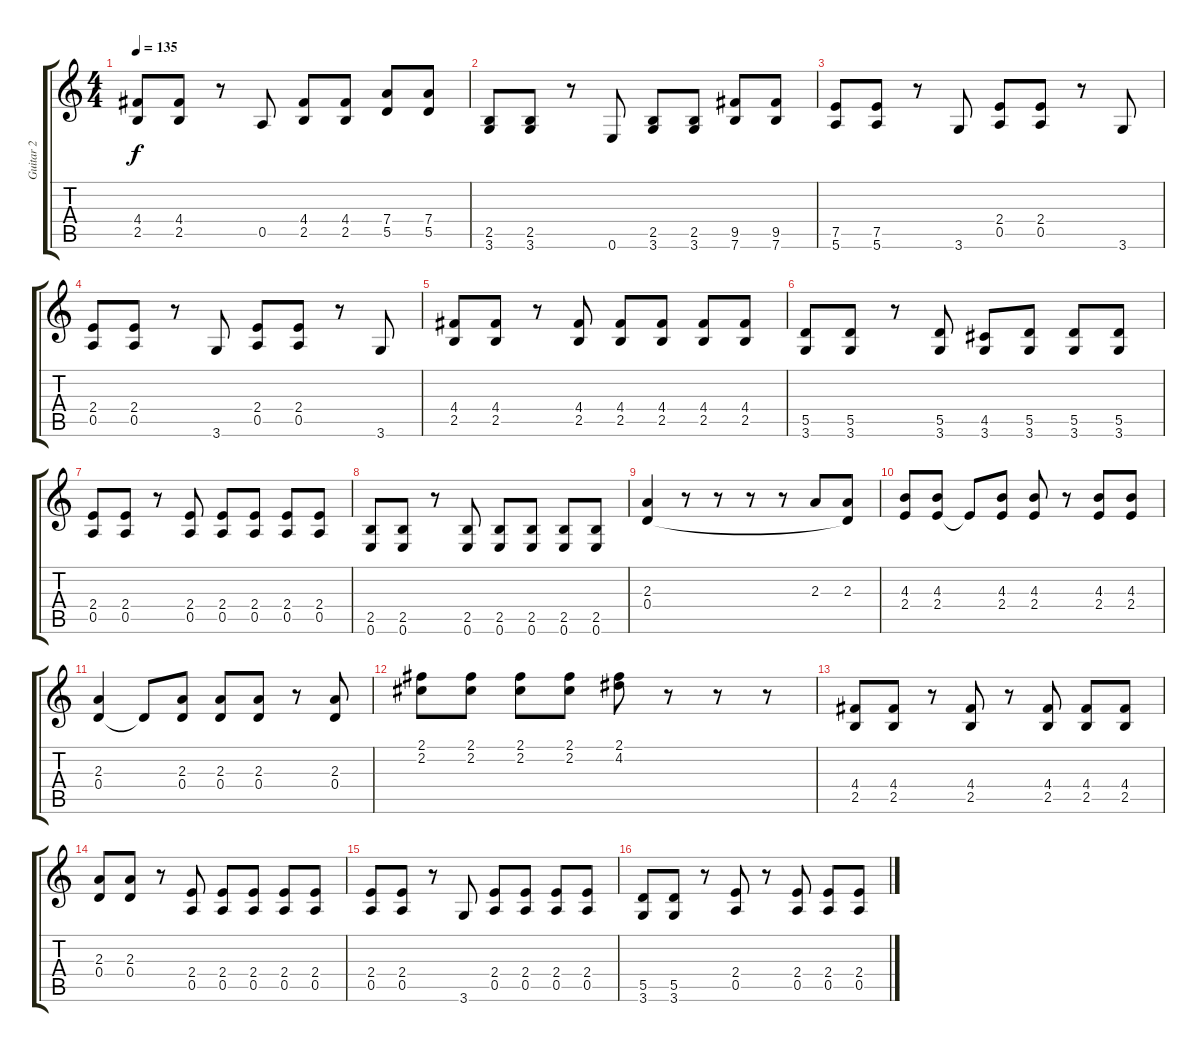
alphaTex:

\track ("Guitar 2" "Guitar 2") {instrument electricguitarclean}
\staff {score tabs}
\tuning (E4 B3 G3 D3 A2 E2) {hide}
\ts (4 4)
\tempo 135
\clef g2
\ks c
(4.4 2.5).8{dy f} (4.4 2.5).8 r.8 0.5.8 (4.4 2.5).8 (4.4 2.5).8 (7.4 5.5).8 (7.4 5.5).8 |
(2.5 3.6).8 (2.5 3.6).8 r.8 0.6.8 (2.5 3.6).8 (2.5 3.6).8 (9.5 7.6).8 (9.5 7.6).8 |
(7.5 5.6).8 (7.5 5.6).8 r.8 3.6.8 (2.4 0.5).8 (2.4 0.5).8 r.8 3.6.8 |
(2.4 0.5).8 (2.4 0.5).8 r.8 3.6.8 (2.4 0.5).8 (2.4 0.5).8 r.8 3.6.8 |
(4.4 2.5).8 (4.4 2.5).8 r.8 (4.4 2.5).8 (4.4 2.5).8 (4.4 2.5).8 (4.4 2.5).8 (4.4 2.5).8 |
(5.5 3.6).8 (5.5 3.6).8 r.8 (5.5 3.6).8 (4.5 3.6).8 (5.5 3.6).8 (5.5 3.6).8 (5.5 3.6).8 |
(2.4 0.5).8 (2.4 0.5).8 r.8 (2.4 0.5).8 (2.4 0.5).8 (2.4 0.5).8 (2.4 0.5).8 (2.4 0.5).8 |
(2.5 0.6).8 (2.5 0.6).8 r.8 (2.5 0.6).8 (2.5 0.6).8 (2.5 0.6).8 (2.5 0.6).8 (2.5 0.6).8 |
(2.3 0.4).4 r.8 r.8 r.8 r.8 2.3.8 (2.3 0.4{t}).8 |
(4.3 2.4).8 (4.3 2.4).8 2.4{t}.8 (4.3 2.4).8 (4.3 2.4).8 r.8 (4.3 2.4).8 (4.3 2.4).8 |
(2.3 0.4).4 0.4{t}.8 (2.3 0.4).8 (2.3 0.4).8 (2.3 0.4).8 r.8 (2.3 0.4).8 |
(2.1 2.2).8 (2.1 2.2).8 (2.1 2.2).8 (2.1 2.2).8 (2.1 4.2).8 r.8 r.8 r.8 |
(4.4 2.5).8 (4.4 2.5).8 r.8 (4.4 2.5).8 r.8 (4.4 2.5).8 (4.4 2.5).8 (4.4 2.5).8 |
(2.3 0.4).8 (2.3 0.4).8 r.8 (2.4 0.5).8 (2.4 0.5).8 (2.4 0.5).8 (2.4 0.5).8 (2.4 0.5).8 |
(2.4 0.5).8 (2.4 0.5).8 r.8 3.6.8 (2.4 0.5).8 (2.4 0.5).8 (2.4 0.5).8 (2.4 0.5).8 |
(5.5 3.6).8 (5.5 3.6).8 r.8 (2.4 0.5).8 r.8 (2.4 0.5).8 (2.4 0.5).8 (2.4 0.5).8
